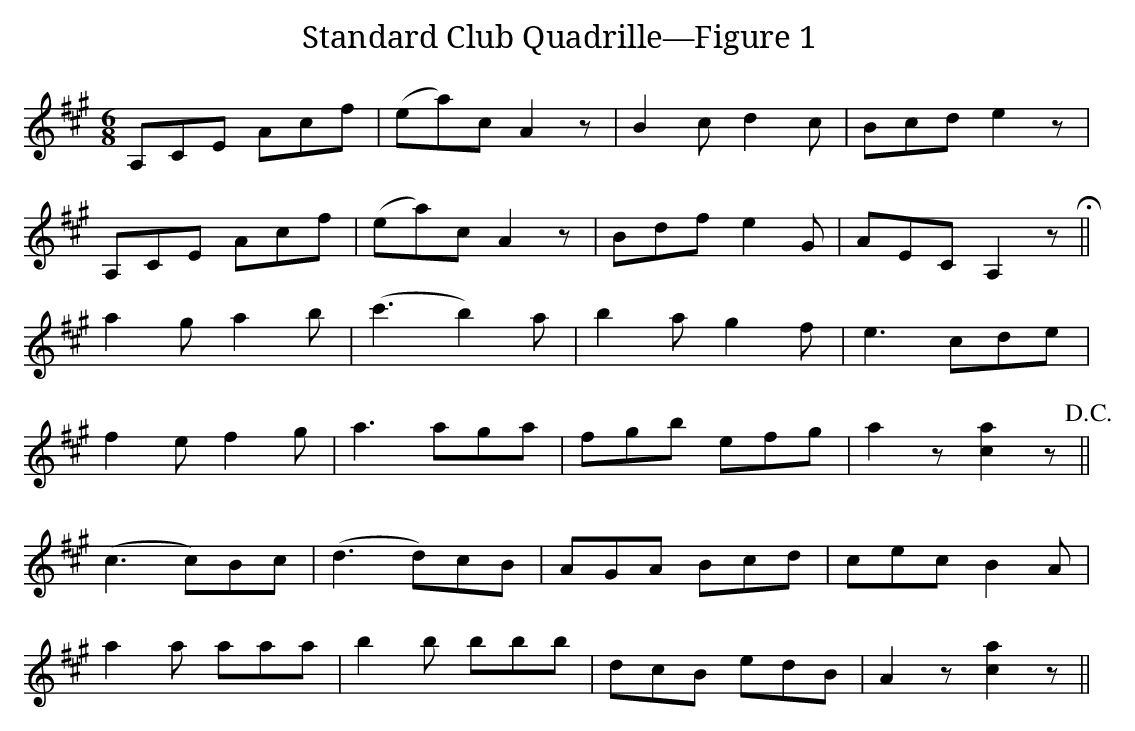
X:1
T:Standard Club Quadrille—Figure 1
M:6/8
L:1/8
K:A
A,CE Acf|(ea)c A2z|B2c d2c|Bcd e2z|
A,CE Acf|(ea)c A2z|Bdf e2G|AEC A,2z!fermata!||
a2g a2b|(c'3b2)a|b2a g2f|e3 cde|
f2e f2g|a3 aga|fgb efg|a2z [c2a2]z!D.C.!||
(c3 c)Bc|(d3 d)cB|AGA Bcd|cec B2A|
a2a aaa|b2b bbb|dcB edB|A2z [c2a2]z||
